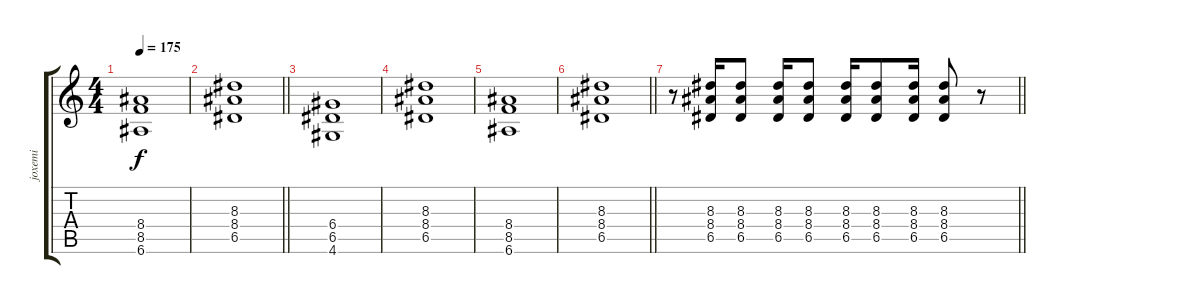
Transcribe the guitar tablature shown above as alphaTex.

\track ("joxemi" "joxemi") {instrument electricguitarclean}
\staff {score tabs}
\tuning (E4 B3 G3 D3 A2 E2) {hide}
\ts (4 4)
\tempo 175
\clef g2
\ks c
(8.4 8.5 6.6).1{dy f} |
\barLineRight lightlight
(8.3 8.4 6.5).1 |
(6.4 6.5 4.6).1{instrument overdrivenguitar} |
(8.3 8.4 6.5).1 |
(8.4 8.5 6.6).1 |
\barLineRight lightlight
(8.3 8.4 6.5).1 |
\barLineRight lightlight
r.8 (8.3 8.4 6.5).16 (8.3 8.4 6.5).8 (8.3 8.4 6.5).16 (8.3 8.4 6.5).8 (8.3 8.4 6.5).16 (8.3 8.4 6.5).8 (8.3 8.4 6.5).16 (8.3 8.4 6.5).8 r.8
